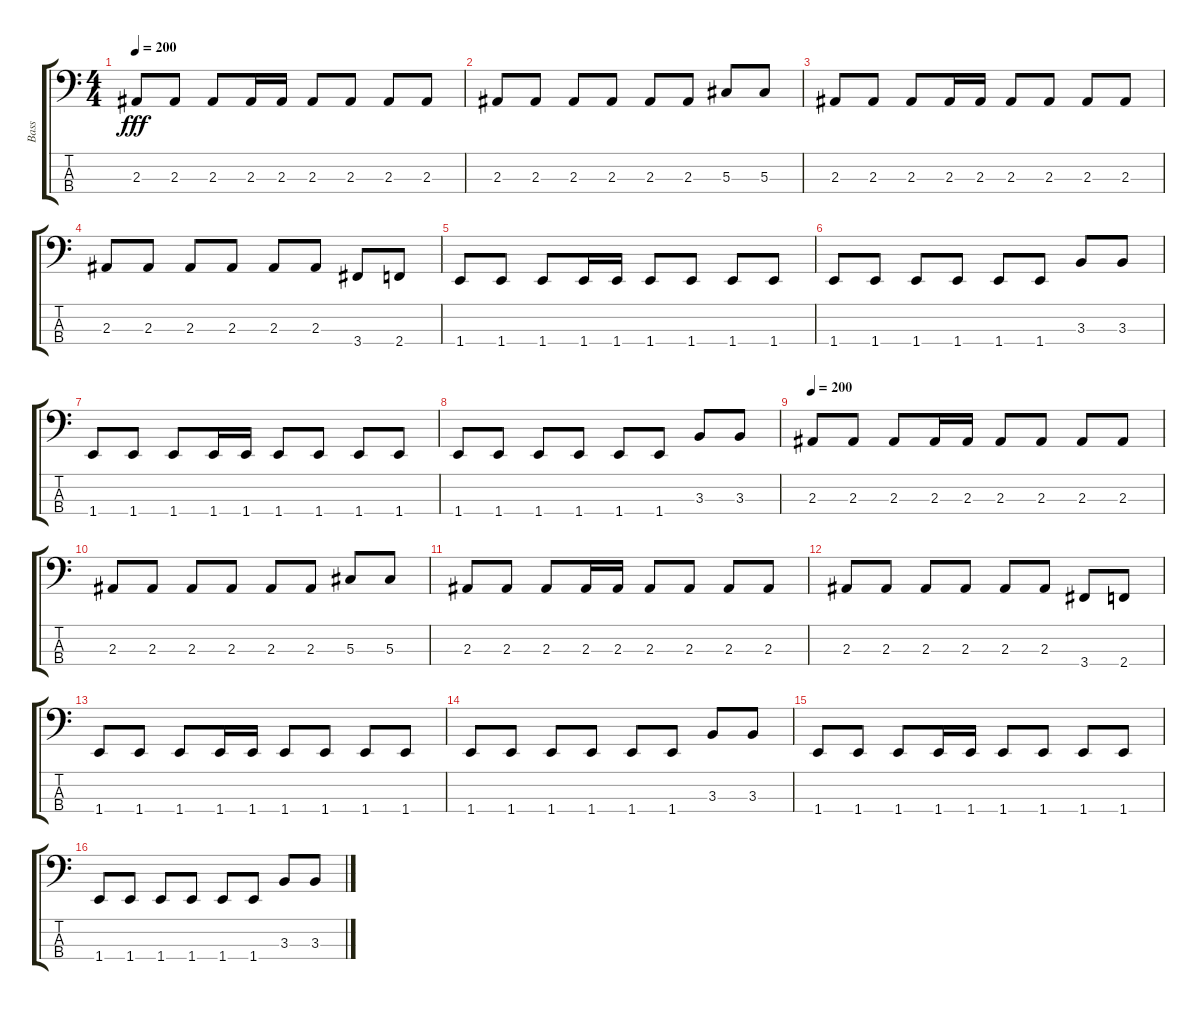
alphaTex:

\track ("Bass" "Bass") {instrument electricbassfinger}
\staff {score tabs}
\tuning (Gb2 Db2 Ab1 Eb1) {hide}
\ts (4 4)
\tempo 200
\clef f4
\ks c
2.3.8{dy fff} 2.3.8 2.3.8 2.3.16 2.3.16 2.3.8 2.3.8 2.3.8 2.3.8 |
2.3.8 2.3.8 2.3.8 2.3.8 2.3.8 2.3.8 5.3.8 5.3.8 |
2.3.8 2.3.8 2.3.8 2.3.16 2.3.16 2.3.8 2.3.8 2.3.8 2.3.8 |
2.3.8 2.3.8 2.3.8 2.3.8 2.3.8 2.3.8 3.4.8 2.4.8 |
1.4.8 1.4.8 1.4.8 1.4.16 1.4.16 1.4.8 1.4.8 1.4.8 1.4.8 |
1.4.8 1.4.8 1.4.8 1.4.8 1.4.8 1.4.8 3.3.8 3.3.8 |
1.4.8 1.4.8 1.4.8 1.4.16 1.4.16 1.4.8 1.4.8 1.4.8 1.4.8 |
1.4.8 1.4.8 1.4.8 1.4.8 1.4.8 1.4.8 3.3.8 3.3.8 |
\tempo 200
2.3.8 2.3.8 2.3.8 2.3.16 2.3.16 2.3.8 2.3.8 2.3.8 2.3.8 |
2.3.8 2.3.8 2.3.8 2.3.8 2.3.8 2.3.8 5.3.8 5.3.8 |
2.3.8 2.3.8 2.3.8 2.3.16 2.3.16 2.3.8 2.3.8 2.3.8 2.3.8 |
2.3.8 2.3.8 2.3.8 2.3.8 2.3.8 2.3.8 3.4.8 2.4.8 |
1.4.8 1.4.8 1.4.8 1.4.16 1.4.16 1.4.8 1.4.8 1.4.8 1.4.8 |
1.4.8 1.4.8 1.4.8 1.4.8 1.4.8 1.4.8 3.3.8 3.3.8 |
1.4.8 1.4.8 1.4.8 1.4.16 1.4.16 1.4.8 1.4.8 1.4.8 1.4.8 |
1.4.8 1.4.8 1.4.8 1.4.8 1.4.8 1.4.8 3.3.8 3.3.8
